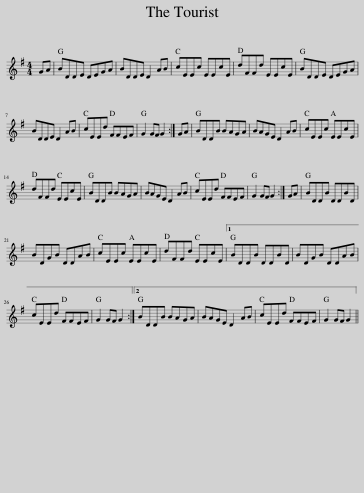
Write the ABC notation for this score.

X:1
L:1/8
M:4/4
I:linebreak $
K:G
V:1 treble
V:1
 GA | BDDE DEGA | BDDE D2 AB | cEEc EEcE | dFFd EEcE | %5
 BDDE DEGA |$ BDDE D2 AB | cEEd FFEF | G2 GF G2 :| GA | %10
 BDDB BAGA | BAGE D2 AB | cEEc EEcE |$ dFFd EEcE | BDDB BAGA | %15
 BAGE D2 AB | cEEd FFEF | G2 GF G2 :| GA | BDDB DDBD |$ %20
 BDGB DDAB | cEEc EEcE | dFFd EEcE |1 BDDB DDBD | BDGB DDAB |$ %25
 cEEd FFEF | G2 GF G2 :|2 BDDB BAGA | BAGE D2 AB | cEEd FFEF | %30
 G2 GF G2 || %31
